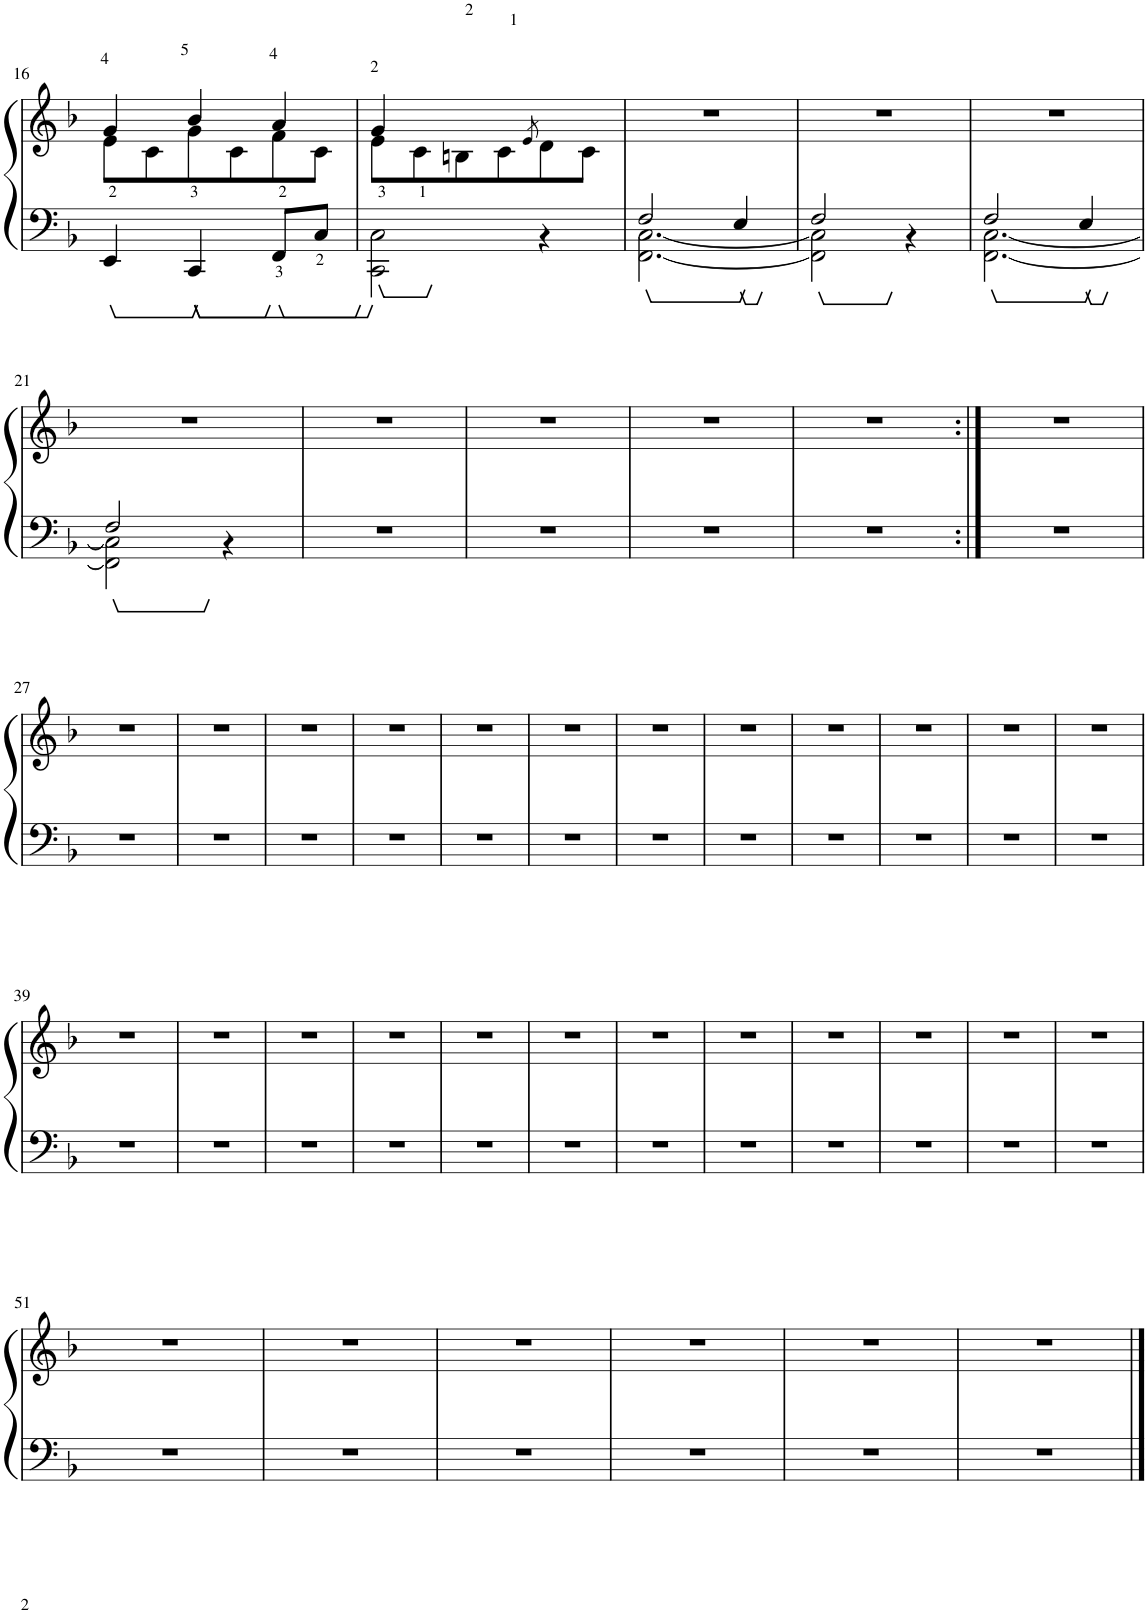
**kern	**kern
*part1	*part1
*staff2	*staff1
*I"Piano	*
*I'Pno.	*
!!LO:PB:g=z
*clefF4	*clefG2
*k[b-]	*k[b-]
*M3/4	*M3/4
=16	=16
*	*^
4EE/	8e\L	4g/
.	8c\	.
4CC/	8g\	4b-/
.	8c\	.
8FF/L	8f\	4a/
8C/J	8c\J	.
=17	=17	=17
*^	*	*
2.ryy	2CC\ 2C\	8e\L	4g/
.	.	8c\	.
.	.	8Bn\	4ryy
.	.	8c\	.
.	.	8qe/	.
.	4r	8d\	4ryy
.	.	8c\J	.
*	*	*v	*v
=18	=18	=18
2F/	[2.FF\ [2.C\	2.r
4E/	.	.
=19	=19	=19
2F/	2FF\] 2C\]	2.r
4ryy	4r	.
=20	=20	=20
2F/	[2.FF\ [2.C\	2.r
4E/	.	.
!!LO:LB:g=z
=21	=21	=21
2F/	2FF\] 2C\]	2.r
4ryy	4r	.
*v	*v	*
=22	=22
2.r	2.r
=23	=23
2.r	2.r
=24	=24
2.r	2.r
=25	=25
2.r	2.r
=26:|!	=26:|!
2.r	2.r
!!LO:LB:g=z
=27	=27
2.r	2.r
=28	=28
2.r	2.r
=29	=29
2.r	2.r
=30	=30
2.r	2.r
=31	=31
2.r	2.r
=32	=32
2.r	2.r
=33	=33
2.r	2.r
=34	=34
2.r	2.r
=35	=35
2.r	2.r
=36	=36
2.r	2.r
=37	=37
2.r	2.r
=38	=38
2.r	2.r
!!LO:LB:g=z
=39	=39
2.r	2.r
=40	=40
2.r	2.r
=41	=41
2.r	2.r
=42	=42
2.r	2.r
=43	=43
2.r	2.r
=44	=44
2.r	2.r
=45	=45
2.r	2.r
=46	=46
2.r	2.r
=47	=47
2.r	2.r
=48	=48
2.r	2.r
=49	=49
2.r	2.r
=50	=50
2.r	2.r
!!LO:LB:g=z
=51	=51
2.r	2.r
=52	=52
2.r	2.r
=53	=53
2.r	2.r
=54	=54
2.r	2.r
=55	=55
2.r	2.r
=56	=56
2.r	2.r
==	==
*-	*-
